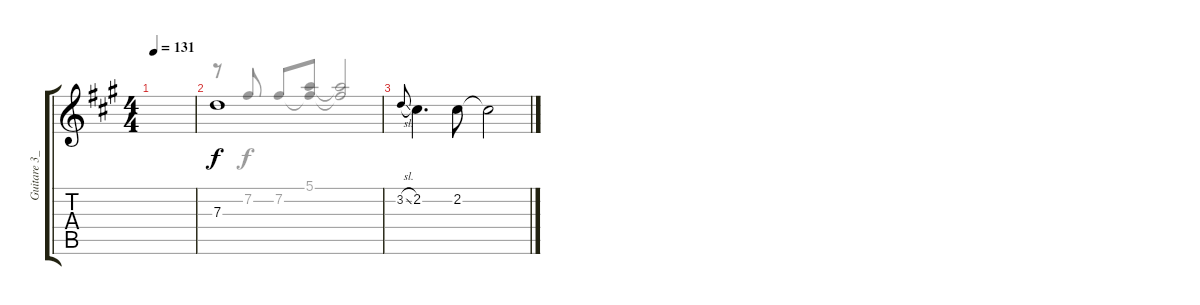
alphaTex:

\track ("Guitare 3_3" "Guitare 3_") {instrument overdrivenguitar}
\staff {score tabs}
\tuning (E4 B3 G3 D3 A2 E2) {hide}
\voice
\ts (4 4)
\tempo 131
\clef g2
\ks a
|
7.3.1 |
3.2{sl}.8{gr onbeat} 2.2.4{d} 2.2.8 2.2{t}.2 |
|
|
|
|
|
|
|
|
|
|
|
|
\voice
\clef g2
\ottava regular
\simile none
\ks a
|
r.8 7.2.8{beam Up} 7.2.8{beam Up} (5.1 7.2{t}).8{beam Up} (5.1{t} 7.2{t}).2{beam Up} |
|
|
|
|
|
|
|
|
|
|
|
|
|
